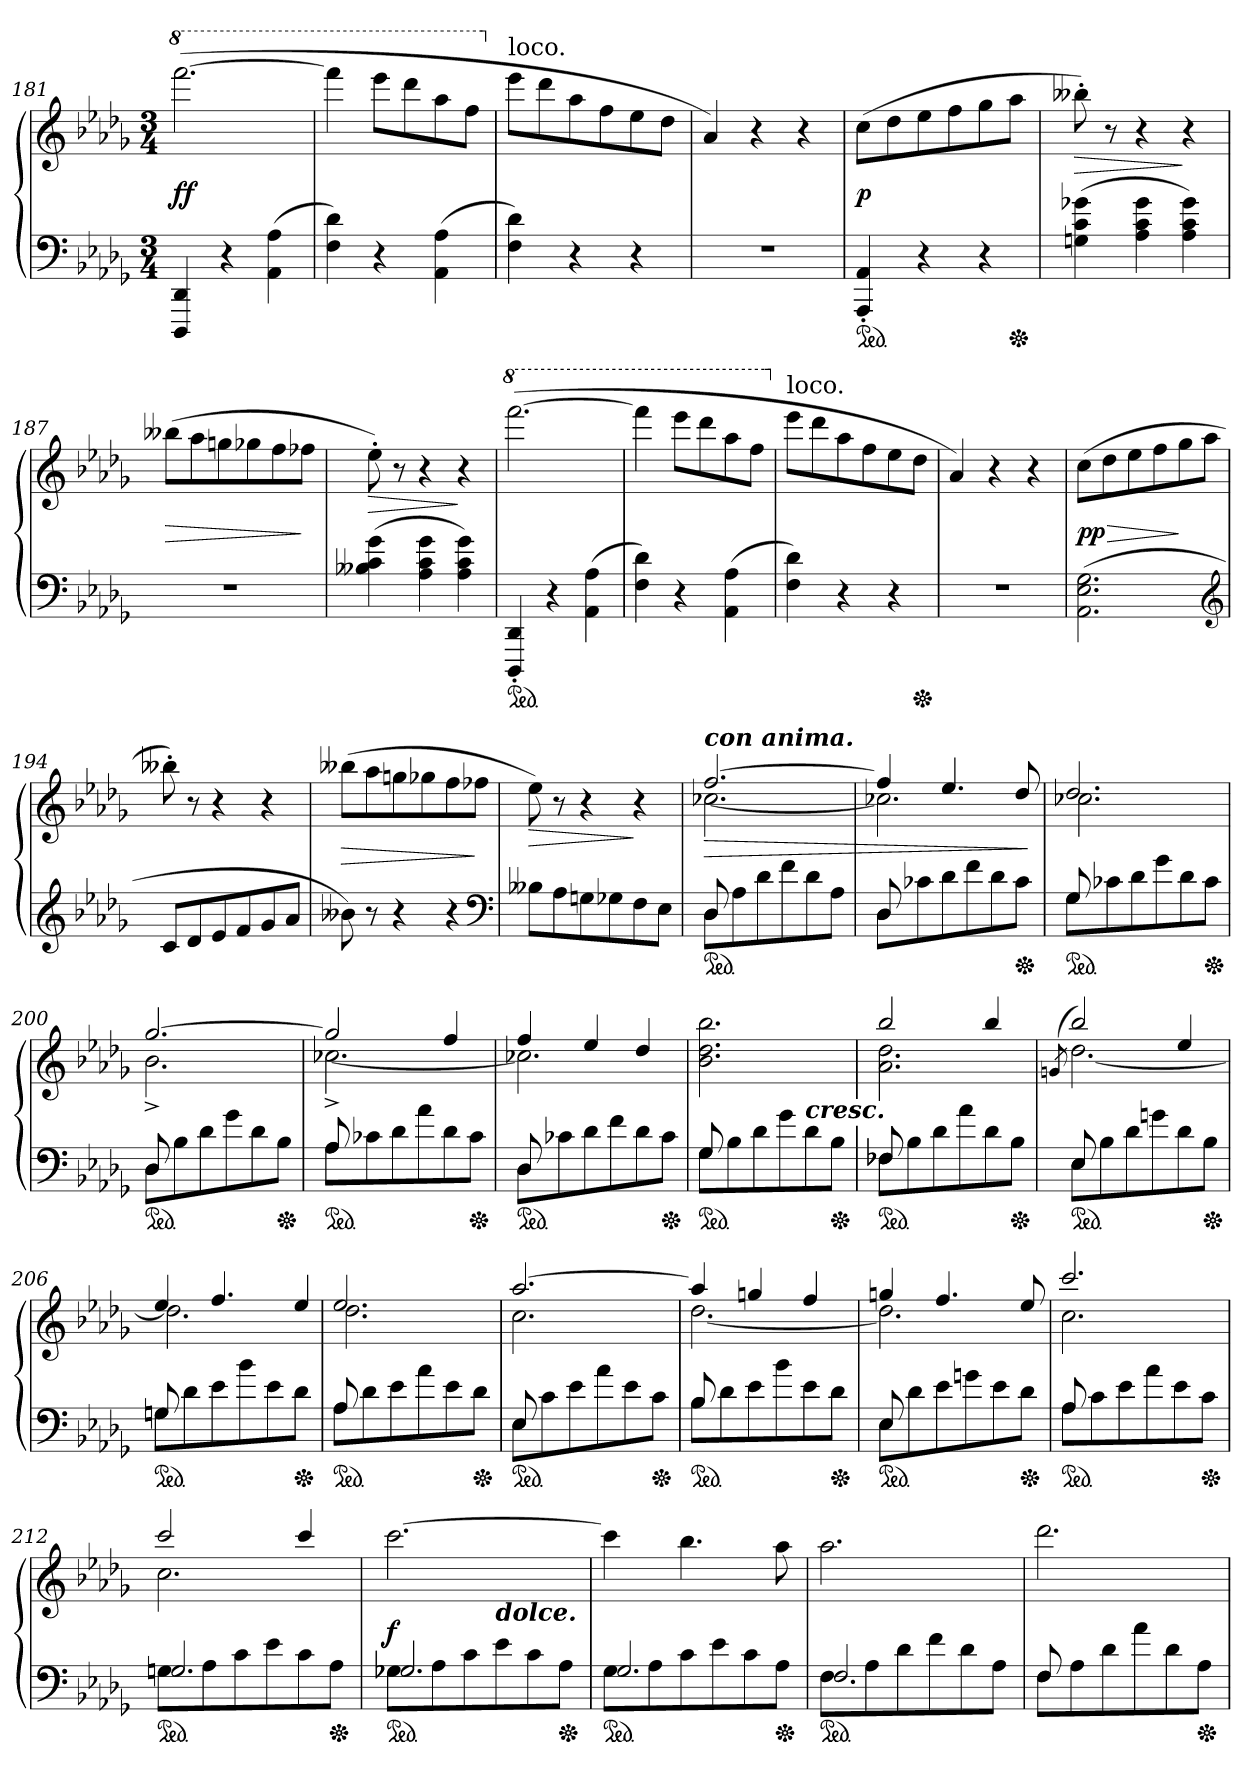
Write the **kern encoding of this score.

**kern	**kern	**dynam
*part1	*part1	*part1
*staff2	*staff1	*staff1/2
*clefF4	*clefG2	*
*k[b-e-a-d-g-]	*k[b-e-a-d-g-]	*
*M3/4	*M3/4	*
*	*8va	*
=181	=181	=181
4DDD- 4DD-	(>[2.ffff	ff
4r	.	.
(>4AA- 4A-	.	.
=182	=182	=182
4F 4d-)	4ffff]	.
4r	8eeee-L	.
.	8dddd-	.
(>4AA- 4A-	8aaa-	.
.	8fffJ	.
=183	=183	=183
*	*X8va	*
!	!LO:TX:a:t=loco.	!
4F 4d-)	8eee-L	.
.	8ddd-	.
4r	8aa-	.
.	8ff	.
4r	8ee-	.
.	8dd-J	.
=184	=184	=184
2.rF	4a-)	.
.	4r	.
.	4r	.
=185	=185	=185
!LO:TX:b:color=crimson:t=⚠	!	!
*ped	*	*
4AAA-' 4AA-'	(>8ccL	p
.	8dd-	.
4r	8ee-	.
.	8ff	.
4r	8gg-	.
*Xped	*	*
.	8aa-J	.
=186	=186	=186
!	!	!LO:HP:b
(4Gn 4c 4g-X	8bb--X'>)	>
.	8r	.
4A- 4c 4g-	4r	.
4A- 4c 4g-)	4r	]
=187	=187	=187
2.rF	(8bb--XL	>
.	8aa-	.
.	8ggn	.
.	8gg-X	.
.	8ff	.
.	8ff-XJ	]
=188	=188	=188
!	!	!LO:HP:b
(>4B--X 4c 4g-	8ee-'>)	>
.	8r	.
4A- 4c 4g-	4r	.
4A- 4c 4g-)	4r	]
=189	=189	=189
*	*8va	*
!LO:TX:b:color=crimson:t=⚠	!	!
*ped	*	*
4DDD-'< 4DD-'<	(>[2.ffff	.
4r	.	.
(>4AA- 4A-	.	.
=190	=190	=190
4F 4d-)	4ffff]	.
4r	8eeee-L	.
.	8dddd-	.
(4AA- 4A-	8aaa-	.
.	8fffJ	.
=191	=191	=191
*	*X8va	*
!	!LO:TX:a:t=loco.	!
4F 4d-)	8eee-L	.
.	8ddd-	.
4r	8aa-	.
.	8ff	.
4r	8ee-	.
*Xped	*	*
.	8dd-J	.
=192	=192	=192
2.rF	4a-)	.
.	4r	.
.	4r	.
=193	=193	=193
(>2.AA- 2.E- 2.G-	(>8ccL	> pp
.	8dd-	.
.	8ee-	.
.	8ff	.
.	8gg-	]
.	8aa-J	.
*clefG2	*	*
=194	=194	=194
8cL	8bb--X'>)	.
8d-	8r	.
8e-	4r	.
8f	.	.
8g-	4r	.
8a-J	.	.
=195	=195	=195
8b--X)	(8bb--XL	>
8r	8aa-	.
4r	8ggn	.
.	8gg-X	.
4r	8ff	.
.	8ff-XJ	]
*clefF4	*	*
=196	=196	=196
!	!	!LO:HP:b
8B--XL	8ee-)	>
8A-	8r	.
8Gn	4r	.
8G-X	.	.
8F	4r	]
8E-J	.	.
=197	=197	=197
*^	*^	*
!	!	!LO:TX:a:Bi:t=con anima.	!	!
*ped	*	*	*	*
8D-	8D-L	[2.ff	[2.cc-X	>
8rgyy	8A-	.	.	.
2rgyy	8d-	.	.	.
.	8f	.	.	.
.	8d-	.	.	.
.	8A-J	.	.	.
=198	=198	=198	=198	=198
8D-	8D-L	4ff]	2.cc-X]	.
8rbyy	8c-X	.	.	.
2rbyy	8d-	4.ee-	.	.
.	8f	.	.	.
.	8d-	.	.	.
*Xped	*	*	*	*
.	8c-J	8dd-	.	.
*v	*v	*	*	*
*	*v	*v	*
.	.	]
=199	=199	=199
*^	*^	*
*ped	*	*	*	*
8G-	8G-L	2.dd-	2.cc-X	.
8rbyy	8c-X	.	.	.
2rddyy	8d-	.	.	.
.	8g-	.	.	.
.	8d-	.	.	.
*Xped	*	*	*	*
.	8c-J	.	.	.
=200	=200	=200	=200	=200
*ped	*	*	*	*
8D-	8D-L	[2.gg-	2.b-^<	.
8rbyy	8B-	.	.	.
2rbyy	8d-	.	.	.
.	8g-	.	.	.
.	8d-	.	.	.
*Xped	*	*	*	*
.	8B-J	.	.	.
=201	=201	=201	=201	=201
*ped	*	*	*	*
8A-	8A-L	2gg-]	[2.cc-X^<	.
8rbyy	8c-X	.	.	.
2rbyy	8d-	.	.	.
.	8a-	.	.	.
.	8d-	4ff	.	.
*Xped	*	*	*	*
.	8c-J	.	.	.
=202	=202	=202	=202	=202
*ped	*	*	*	*
8D-	8D-L	4ff	2.cc-X]	.
8rgyy	8c-X	.	.	.
2rbyy	8d-	4ee-	.	.
.	8f	.	.	.
.	8d-	4dd-	.	.
*Xped	*	*	*	*
.	8c-J	.	.	.
=203	=203	=203	=203	=203
*ped	*	*	*	*
8G-	8G-L	2.b- 2.dd- 2.bb-	2ryy	.
8rgyy	8B-	.	.	.
2rbyy	8d-	.	.	.
.	8g-	.	.	.
!	!	!	!LO:TX:c:Bi:t=cresc.	!
.	8d-	.	4ryy	.
*Xped	*	*	*	*
.	8B-J	.	.	.
=204	=204	=204	=204	=204
*ped	*	*	*	*
8F-X	8F-XL	2bb-	2.a- 2.dd-	.
8rgyy	8B-	.	.	.
2rgyy	8d-	.	.	.
.	8a-	.	.	.
.	8d-	4bb-	.	.
*Xped	*	*	*	*
.	8B-J	.	.	.
=205	=205	=205	=205	=205
.	.	(>8qgn/	.	.
*ped	*	*	*	*
8E-	8E-L	2bb-)	[2.dd-	.
8rgyy	8B-	.	.	.
2rbyy	8d-	.	.	.
.	8gn	.	.	.
.	8d-	4ee-	.	.
*Xped	*	*	*	*
.	8B-J	.	.	.
=206	=206	=206	=206	=206
*ped	*	*	*	*
8Gn	8GnL	4ee-	2.dd-]	.
8rbyy	8d-	.	.	.
2rbyy	8e-	4.ff	.	.
.	8b-	.	.	.
.	8e-	.	.	.
!	!	!LO:N:vis=4	!	!
*Xped	*	*	*	*
.	8d-J	8ee-	.	.
=207	=207	=207	=207	=207
*ped	*	*	*	*
8A-	8A-L	2.ee-	2.dd-	.
8rbyy	8d-	.	.	.
2rddyy	8e-	.	.	.
.	8a-	.	.	.
.	8e-	.	.	.
*Xped	*	*	*	*
.	8d-J	.	.	.
=208	=208	=208	=208	=208
*ped	*	*	*	*
8E-	8E-L	[2.aa-	2.cc	.
8rgyy	8c	.	.	.
2rgyy	8e-	.	.	.
.	8a-	.	.	.
.	8e-	.	.	.
*Xped	*	*	*	*
.	8cJ	.	.	.
=209	=209	=209	=209	=209
*ped	*	*	*	*
8B-	8B-L	4aa-]	[2.dd-	.
8rddyy	8d-	.	.	.
2rddyy	8e-	4ggn	.	.
.	8b-	.	.	.
.	8e-	4ff	.	.
*Xped	*	*	*	*
.	8d-J	.	.	.
=210	=210	=210	=210	=210
*ped	*	*	*	*
8E-	8E-L	4ggn	2.dd-]	.
8rbyy	8d-	.	.	.
2rbyy	8e-	4.ff	.	.
.	8gn	.	.	.
.	8e-	.	.	.
*Xped	*	*	*	*
.	8d-J	8ee-	.	.
=211	=211	=211	=211	=211
*ped	*	*	*	*
8A-	8A-L	2.ccc	2.cc	.
8rgyy	8c	.	.	.
2rbyy	8e-	.	.	.
.	8a-	.	.	.
.	8e-	.	.	.
*Xped	*	*	*	*
.	8cJ	.	.	.
=212	=212	=212	=212	=212
!LO:N:vis=2.	!	!	!	!
*ped	*	*	*	*
8Gn\	2.Gn/	2ccc	2.cc	.
8A-	.	.	.	.
8c	.	.	.	.
8e-	.	.	.	.
8c	.	4ccc	.	.
*Xped	*	*	*	*
8A-J	.	.	.	.
=213	=213	=213	=213	=213
!LO:N:vis=2.	!	!	!	!
*ped	*	*	*	*
8G-X\	2.G-X/	[2.ccc	4.ryy	f
8A-	.	.	.	.
8c	.	.	.	.
!	!	!	!LO:TX:b:Bi:t=dolce.	!
8e-	.	.	4.ryy	.
8c	.	.	.	.
*Xped	*	*	*	*
8A-J	.	.	.	.
=214	=214	=214	=214	=214
!LO:N:vis=2.	!	!	!	!
*	*	*v	*v	*
*ped	*	*	*
8G-\	2.G-/	4ccc]	.
8A-	.	.	.
8c	.	4.bb-	.
8e-	.	.	.
8c	.	.	.
*Xped	*	*	*
8A-J	.	8aa-	.
=215	=215	=215	=215
!LO:N:vis=2.	!	!	!
*ped	*	*	*
8F\	2.F/	2.aa-	.
8A-	.	.	.
8d-	.	.	.
8f	.	.	.
8d-	.	.	.
8A-J	.	.	.
=216	=216	=216	=216
8F	8FL	2.ddd-	.
8rgyy	8A-	.	.
2rbyy	8d-	.	.
.	8a-	.	.
.	8d-	.	.
*Xped	*	*	*
.	8A-J	.	.
*v	*v	*	*
=	=	=
*-	*-	*-
